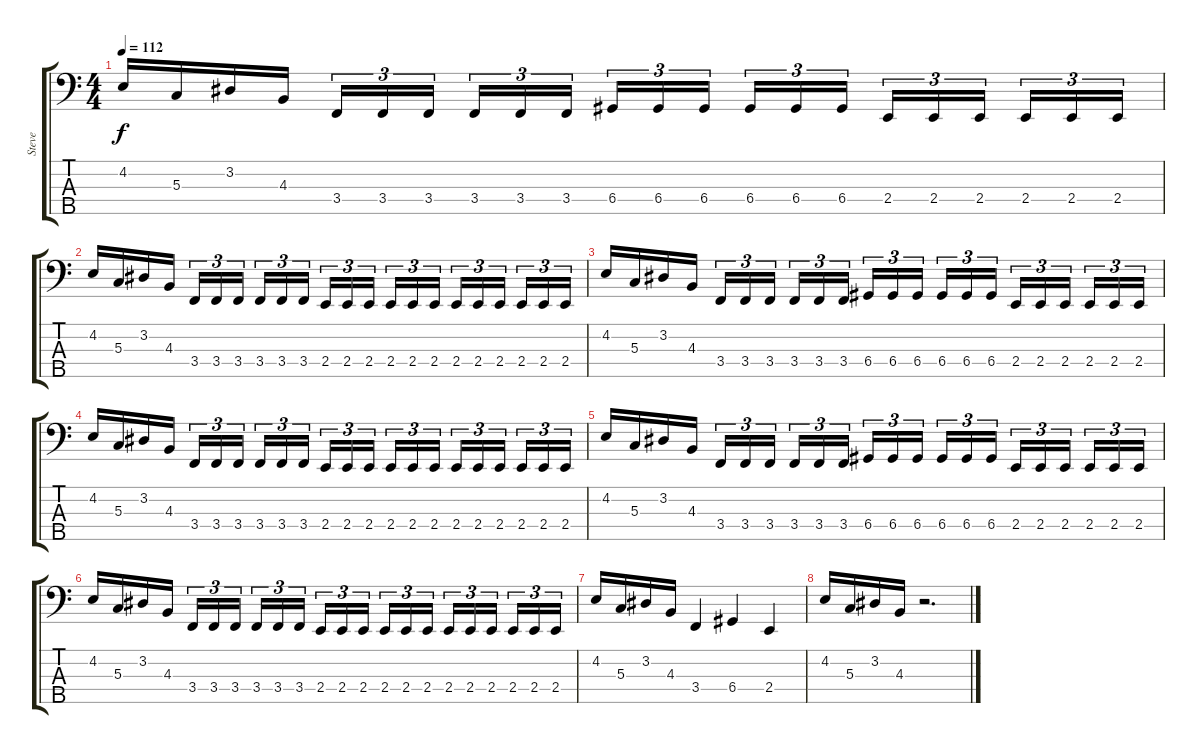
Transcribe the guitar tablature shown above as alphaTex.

\track ("Steve" "Steve") {instrument fretlessbass}
\staff {score tabs}
\tuning (F2 C2 G1 D1 A0) {hide}
\ts (4 4)
\tempo 112
\clef f4
\ks c
4.2.16{dy f} 5.3.16 3.2.16 4.3.16 3.4.16{tu (3 2)} 3.4.16{tu (3 2)} 3.4.16{tu (3 2) beam splitsecondary} 3.4.16{tu (3 2)} 3.4.16{tu (3 2)} 3.4.16{tu (3 2)} 6.4.16{tu (3 2)} 6.4.16{tu (3 2)} 6.4.16{tu (3 2) beam splitsecondary} 6.4.16{tu (3 2)} 6.4.16{tu (3 2)} 6.4.16{tu (3 2)} 2.4.16{tu (3 2)} 2.4.16{tu (3 2)} 2.4.16{tu (3 2) beam splitsecondary} 2.4.16{tu (3 2)} 2.4.16{tu (3 2)} 2.4.16{tu (3 2)} |
4.2.16 5.3.16 3.2.16 4.3.16 3.4.16{tu (3 2)} 3.4.16{tu (3 2)} 3.4.16{tu (3 2) beam splitsecondary} 3.4.16{tu (3 2)} 3.4.16{tu (3 2)} 3.4.16{tu (3 2)} 2.4.16{tu (3 2)} 2.4.16{tu (3 2)} 2.4.16{tu (3 2) beam splitsecondary} 2.4.16{tu (3 2)} 2.4.16{tu (3 2)} 2.4.16{tu (3 2)} 2.4.16{tu (3 2)} 2.4.16{tu (3 2)} 2.4.16{tu (3 2) beam splitsecondary} 2.4.16{tu (3 2)} 2.4.16{tu (3 2)} 2.4.16{tu (3 2)} |
4.2.16 5.3.16 3.2.16 4.3.16 3.4.16{tu (3 2)} 3.4.16{tu (3 2)} 3.4.16{tu (3 2) beam splitsecondary} 3.4.16{tu (3 2)} 3.4.16{tu (3 2)} 3.4.16{tu (3 2)} 6.4.16{tu (3 2)} 6.4.16{tu (3 2)} 6.4.16{tu (3 2) beam splitsecondary} 6.4.16{tu (3 2)} 6.4.16{tu (3 2)} 6.4.16{tu (3 2)} 2.4.16{tu (3 2)} 2.4.16{tu (3 2)} 2.4.16{tu (3 2) beam splitsecondary} 2.4.16{tu (3 2)} 2.4.16{tu (3 2)} 2.4.16{tu (3 2)} |
4.2.16 5.3.16 3.2.16 4.3.16 3.4.16{tu (3 2)} 3.4.16{tu (3 2)} 3.4.16{tu (3 2) beam splitsecondary} 3.4.16{tu (3 2)} 3.4.16{tu (3 2)} 3.4.16{tu (3 2)} 2.4.16{tu (3 2)} 2.4.16{tu (3 2)} 2.4.16{tu (3 2) beam splitsecondary} 2.4.16{tu (3 2)} 2.4.16{tu (3 2)} 2.4.16{tu (3 2)} 2.4.16{tu (3 2)} 2.4.16{tu (3 2)} 2.4.16{tu (3 2) beam splitsecondary} 2.4.16{tu (3 2)} 2.4.16{tu (3 2)} 2.4.16{tu (3 2)} |
4.2.16 5.3.16 3.2.16 4.3.16 3.4.16{tu (3 2)} 3.4.16{tu (3 2)} 3.4.16{tu (3 2) beam splitsecondary} 3.4.16{tu (3 2)} 3.4.16{tu (3 2)} 3.4.16{tu (3 2)} 6.4.16{tu (3 2)} 6.4.16{tu (3 2)} 6.4.16{tu (3 2) beam splitsecondary} 6.4.16{tu (3 2)} 6.4.16{tu (3 2)} 6.4.16{tu (3 2)} 2.4.16{tu (3 2)} 2.4.16{tu (3 2)} 2.4.16{tu (3 2) beam splitsecondary} 2.4.16{tu (3 2)} 2.4.16{tu (3 2)} 2.4.16{tu (3 2)} |
4.2.16 5.3.16 3.2.16 4.3.16 3.4.16{tu (3 2)} 3.4.16{tu (3 2)} 3.4.16{tu (3 2) beam splitsecondary} 3.4.16{tu (3 2)} 3.4.16{tu (3 2)} 3.4.16{tu (3 2)} 2.4.16{tu (3 2)} 2.4.16{tu (3 2)} 2.4.16{tu (3 2) beam splitsecondary} 2.4.16{tu (3 2)} 2.4.16{tu (3 2)} 2.4.16{tu (3 2)} 2.4.16{tu (3 2)} 2.4.16{tu (3 2)} 2.4.16{tu (3 2) beam splitsecondary} 2.4.16{tu (3 2)} 2.4.16{tu (3 2)} 2.4.16{tu (3 2)} |
4.2.16 5.3.16 3.2.16 4.3.16 3.4.4 6.4.4 2.4.4 |
4.2.16 5.3.16 3.2.16 4.3.16 r.2{d}
